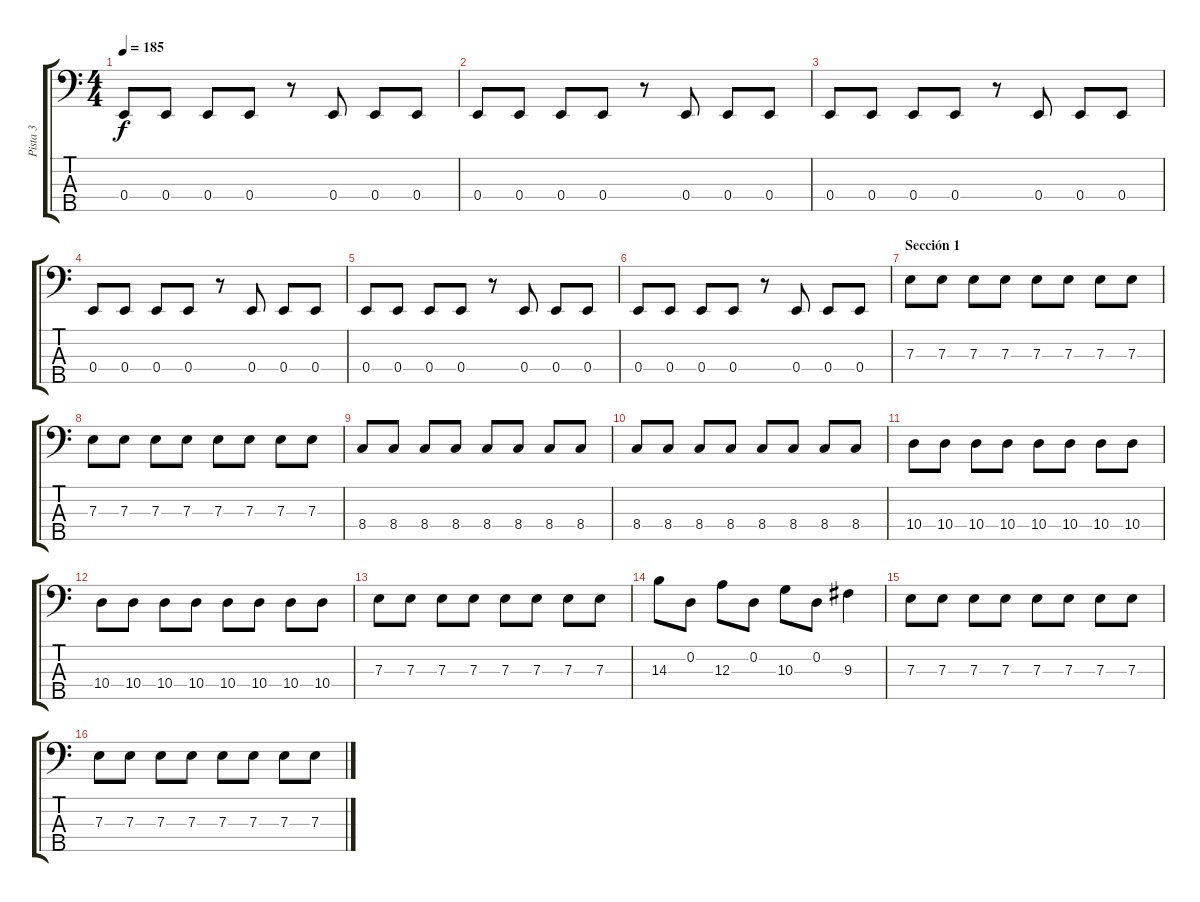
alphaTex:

\track ("Pista 3" "Pista 3") {instrument electricbassfinger}
\staff {score tabs}
\tuning (G2 D2 A1 E1 B0) {hide}
\ts (4 4)
\tempo 185
\clef f4
\ks c
0.4.8{dy f} 0.4.8 0.4.8 0.4.8 r.8 0.4.8 0.4.8 0.4.8 |
0.4.8 0.4.8 0.4.8 0.4.8 r.8 0.4.8 0.4.8 0.4.8 |
0.4.8 0.4.8 0.4.8 0.4.8 r.8 0.4.8 0.4.8 0.4.8 |
0.4.8 0.4.8 0.4.8 0.4.8 r.8 0.4.8 0.4.8 0.4.8 |
0.4.8 0.4.8 0.4.8 0.4.8 r.8 0.4.8 0.4.8 0.4.8 |
0.4.8 0.4.8 0.4.8 0.4.8 r.8 0.4.8 0.4.8 0.4.8 |
\section ("" "Sección 1")
7.3.8 7.3.8 7.3.8 7.3.8 7.3.8 7.3.8 7.3.8 7.3.8 |
7.3.8 7.3.8 7.3.8 7.3.8 7.3.8 7.3.8 7.3.8 7.3.8 |
8.4.8 8.4.8 8.4.8 8.4.8 8.4.8 8.4.8 8.4.8 8.4.8 |
8.4.8 8.4.8 8.4.8 8.4.8 8.4.8 8.4.8 8.4.8 8.4.8 |
10.4.8 10.4.8 10.4.8 10.4.8 10.4.8 10.4.8 10.4.8 10.4.8 |
10.4.8 10.4.8 10.4.8 10.4.8 10.4.8 10.4.8 10.4.8 10.4.8 |
7.3.8 7.3.8 7.3.8 7.3.8 7.3.8 7.3.8 7.3.8 7.3.8 |
14.3.8 0.2.8 12.3.8 0.2.8 10.3.8 0.2.8 9.3.4 |
\section ("" "")
7.3.8 7.3.8 7.3.8 7.3.8 7.3.8 7.3.8 7.3.8 7.3.8 |
7.3.8 7.3.8 7.3.8 7.3.8 7.3.8 7.3.8 7.3.8 7.3.8
